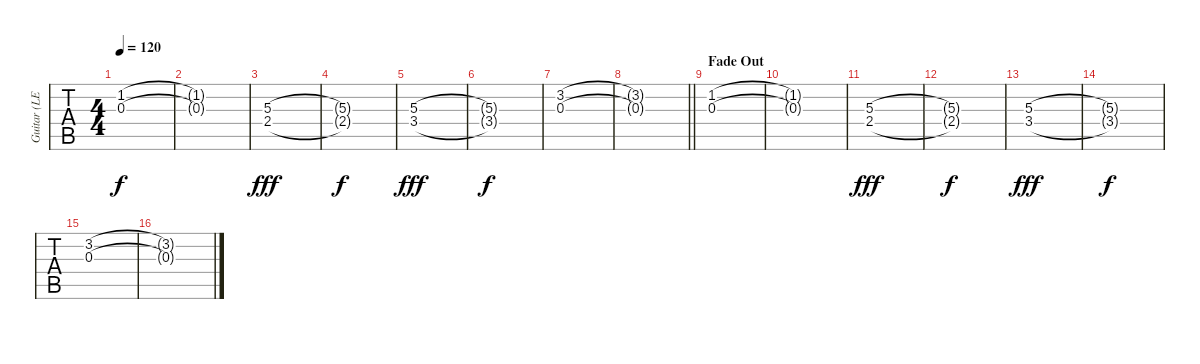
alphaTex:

\track ("Guitar (LEAD)" "Guitar (LE") {instrument distortionguitar}
\staff {tabs}
\tuning (E4 B3 G3 D3 A2 D2) {hide}
\ts (4 4)
\tempo 120
\clef g2
\ks c
(1.2 0.3).1{dy f} |
(1.2{t} 0.3{t}).1 |
(5.3 2.4).1{dy fff} |
(5.3{t} 2.4{t}).1{dy f} |
(5.3 3.4).1{dy fff} |
(5.3{t} 3.4{t}).1{dy f} |
(3.2 0.3).1 |
\barLineRight lightlight
(3.2{t} 0.3{t}).1 |
\section ("" "Fade Out")
(1.2 0.3).1 |
(1.2{t} 0.3{t}).1 |
(5.3 2.4).1{dy fff} |
(5.3{t} 2.4{t}).1{dy f} |
(5.3 3.4).1{dy fff} |
(5.3{t} 3.4{t}).1{dy f} |
(3.2 0.3).1 |
(3.2{t} 0.3{t}).1
